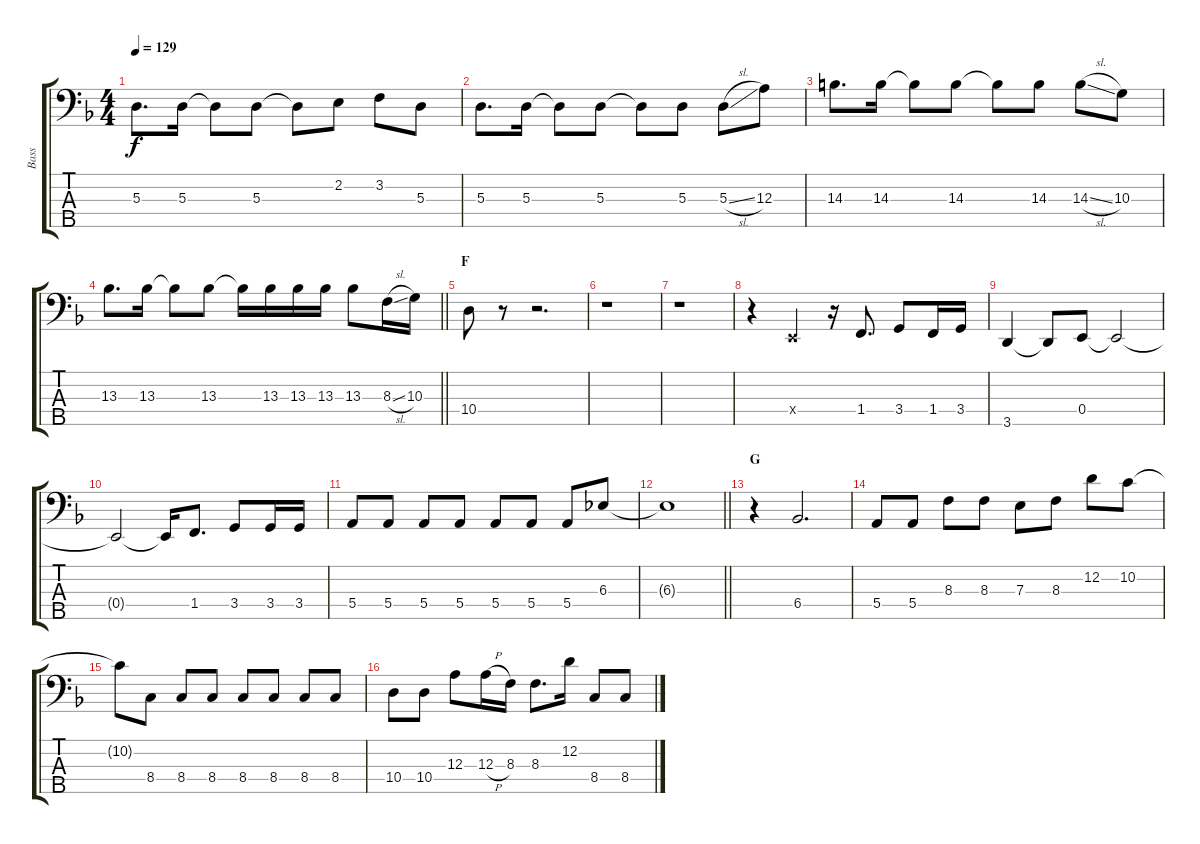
\track ("Bass" "Bass") {instrument electricbassfinger}
\staff {score tabs}
\tuning (G2 D2 A1 E1 B0) {hide}
\ts (4 4)
\tempo 129
\clef f4
\ks f
5.3.8{d dy f} 5.3.16 5.3{t}.8 5.3.8 5.3{t}.8 2.2.8 3.2.8 5.3.8 |
5.3.8{d} 5.3.16 5.3{t}.8 5.3.8 5.3{t}.8 5.3.8 5.3{sl}.8 12.3.8 |
14.3.8{d} 14.3.16 14.3{t}.8 14.3.8 14.3{t}.8 14.3.8 14.3{sl}.8 10.3.8 |
\barLineRight lightlight
13.3.8{d} 13.3.16 13.3{t}.8 13.3.8 13.3{t}.16 13.3.16 13.3.16 13.3.16 13.3.8 8.3{sl}.16 10.3.16 |
\section ("" "F")
10.4.8 r.8 r.2{d} |
r.1 |
r.1 |
r.4 0.4{x}.4 r.16 1.4.8{d} 3.4.8 1.4.16 3.4.16 |
3.5.4 3.5{t}.8 0.4.8 0.4{t}.2 |
0.4{t}.2 0.4{t}.16 1.4.8{d} 3.4.8 3.4.16 3.4.16 |
5.4.8 5.4.8 5.4.8 5.4.8 5.4.8 5.4.8 5.4.8 6.3.8 |
\barLineRight lightlight
6.3{t}.1 |
\section ("" "G")
r.4 6.4.2{d} |
5.4.8 5.4.8 8.3.8 8.3.8 7.3.8 8.3.8 12.2.8 10.2.8 |
10.2{t}.8 8.4.8 8.4.8 8.4.8 8.4.8 8.4.8 8.4.8 8.4.8 |
10.4.8 10.4.8 12.3.8 12.3{h}.16 8.3.16 8.3.8{d} 12.2.16 8.4.8 8.4.8
